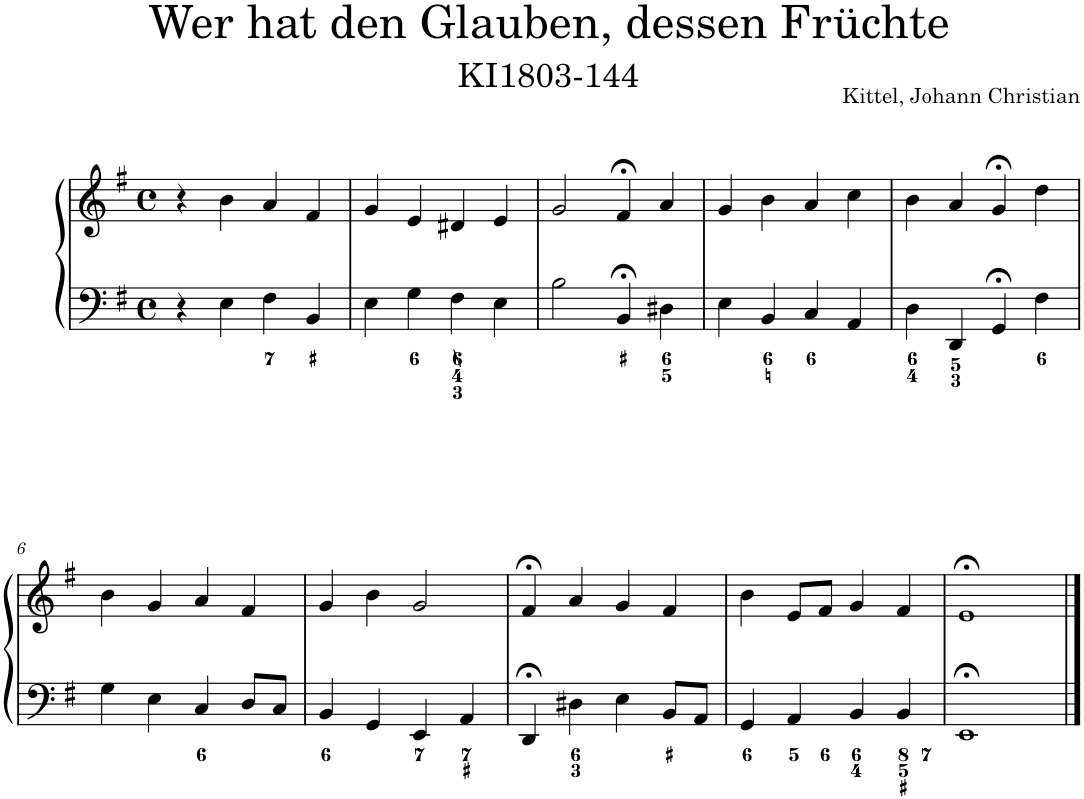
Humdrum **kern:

**kern	**kern
*part1	*part1
*staff2	*staff1
*I"Piano	*
*I'Pno.	*
*clefF4	*clefG2
*k[f#]	*k[f#]
*M4/4	*M4/4
*met(c)	*met(c)
=1	=1
4r	4r
4E\	4b\
4F#\	4a/
4BB/	4f#/
=2	=2
4E\	4g/
4G\	4e/
4F#\	4d#X/
4E\	4e/
=3	=3
2B\	2g/
4BB;</	4f#;</
4D#X\	4a/
=4	=4
4E\	4g/
4BB/	4b\
4C/	4a/
4AA/	4cc\
=5	=5
4D\	4b\
4DD/	4a/
4GG;</	4g;</
4F#\	4dd\
!!LO:LB:g=z
=6	=6
4G\	4b\
4E\	4g/
4C/	4a/
8D/L	4f#/
8C/J	.
=7	=7
4BB/	4g/
4GG/	4b\
4EE/	2g/
4AA/	.
=8	=8
4DD;</	4f#;</
4D#X\	4a/
4E\	4g/
8BB/L	4f#/
8AA/J	.
=9	=9
4GG/	4b\
4AA/	8e/L
.	8f#/J
4BB/	4g/
4BB/	4f#/
=10	=10
1EE;<	1e;<
==	==
*-	*-
